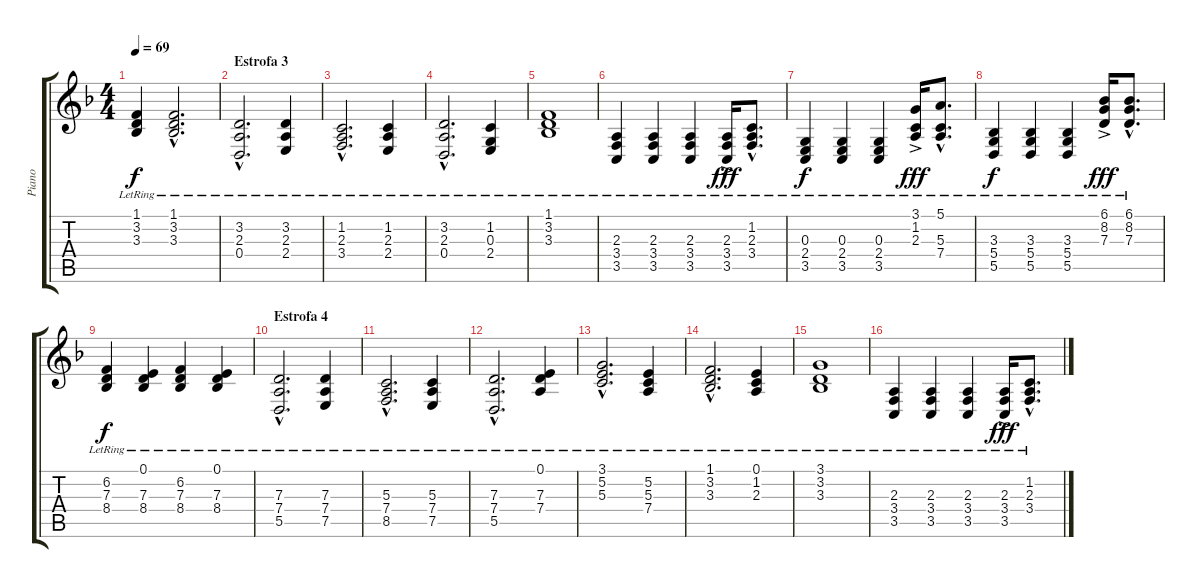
\track ("Piano" "Piano") {instrument brightacousticpiano}
\staff {score tabs}
\tuning (E4 B3 G3 D3 A2 E2) {hide}
\ts (4 4)
\tempo 69
\clef g2
\ks dminor
(1.1{lr} 3.2{lr} 3.3{lr}).4{dy f} (1.1{hac lr} 3.2{hac lr} 3.3{hac lr}).2{d} |
\section ("" "Estrofa 3")
(3.2{hac lr} 2.3{hac lr} 0.4{hac lr}).2{d} (3.2{lr} 2.3{lr} 2.4{lr}).4 |
(1.2{hac lr} 2.3{hac lr} 3.4{hac lr}).2{d} (1.2{lr} 2.3{lr} 2.4{lr}).4 |
(3.2{hac lr} 2.3{hac lr} 0.4{hac lr}).2{d} (1.2{lr} 0.3{lr} 2.4{lr}).4 |
(1.1{lr} 3.2{lr} 3.3{lr}).1 |
(2.3{lr} 3.4{lr} 3.5{lr}).4 (2.3{lr} 3.4{lr} 3.5{lr}).4 (2.3{lr} 3.4{lr} 3.5{lr}).4 (2.3{ac lr} 3.4{ac lr} 3.5{ac lr}).16{dy fff} (1.2{hac lr} 2.3{hac lr} 3.4{hac lr}).8{d} |
(0.3{lr} 2.4{lr} 3.5{lr}).4{dy f} (0.3{lr} 2.4{lr} 3.5{lr}).4 (0.3{lr} 2.4{lr} 3.5{lr}).4 (3.1{ac lr} 1.2{ac lr} 2.3{ac lr}).16{dy fff} (5.1{hac lr} 5.3{hac lr} 7.4{hac lr}).8{d} |
(3.3{lr} 5.4{lr} 5.5{lr}).4{dy f} (3.3{lr} 5.4{lr} 5.5{lr}).4 (3.3{lr} 5.4{lr} 5.5{lr}).4 (6.1{ac lr} 8.2{ac lr} 7.3{ac lr}).16{dy fff} (6.1{hac lr} 8.2{hac lr} 7.3{hac lr}).8{d} |
(6.2{lr} 7.3{lr} 8.4{lr}).4{dy f} (0.1{lr} 7.3{lr} 8.4{lr}).4 (6.2{lr} 7.3{lr} 8.4{lr}).4 (0.1{lr} 7.3{lr} 8.4{lr}).4 |
\section ("" "Estrofa 4")
(7.3{hac lr} 7.4{hac lr} 5.5{hac lr}).2{d} (7.3{lr} 7.4{lr} 7.5{lr}).4 |
(5.3{hac lr} 7.4{hac lr} 8.5{hac lr}).2{d} (5.3{lr} 7.4{lr} 7.5{lr}).4 |
(7.3{hac lr} 7.4{hac lr} 5.5{hac lr}).2{d} (0.1{lr} 7.3{lr} 7.4{lr}).4 |
(3.1{hac lr} 5.2{hac lr} 5.3{hac lr}).2{d} (5.2{lr} 5.3{lr} 7.4{lr}).4 |
(1.1{hac lr} 3.2{hac lr} 3.3{hac lr}).2{d} (0.1{lr} 1.2{lr} 2.3{lr}).4 |
(3.1{lr} 3.2{lr} 3.3{lr}).1 |
(2.3{lr} 3.4{lr} 3.5{lr}).4 (2.3{lr} 3.4{lr} 3.5{lr}).4 (2.3{lr} 3.4{lr} 3.5{lr}).4 (2.3{ac lr} 3.4{ac lr} 3.5{ac lr}).16{dy fff} (1.2{hac lr} 2.3{hac lr} 3.4{hac lr}).8{d}
